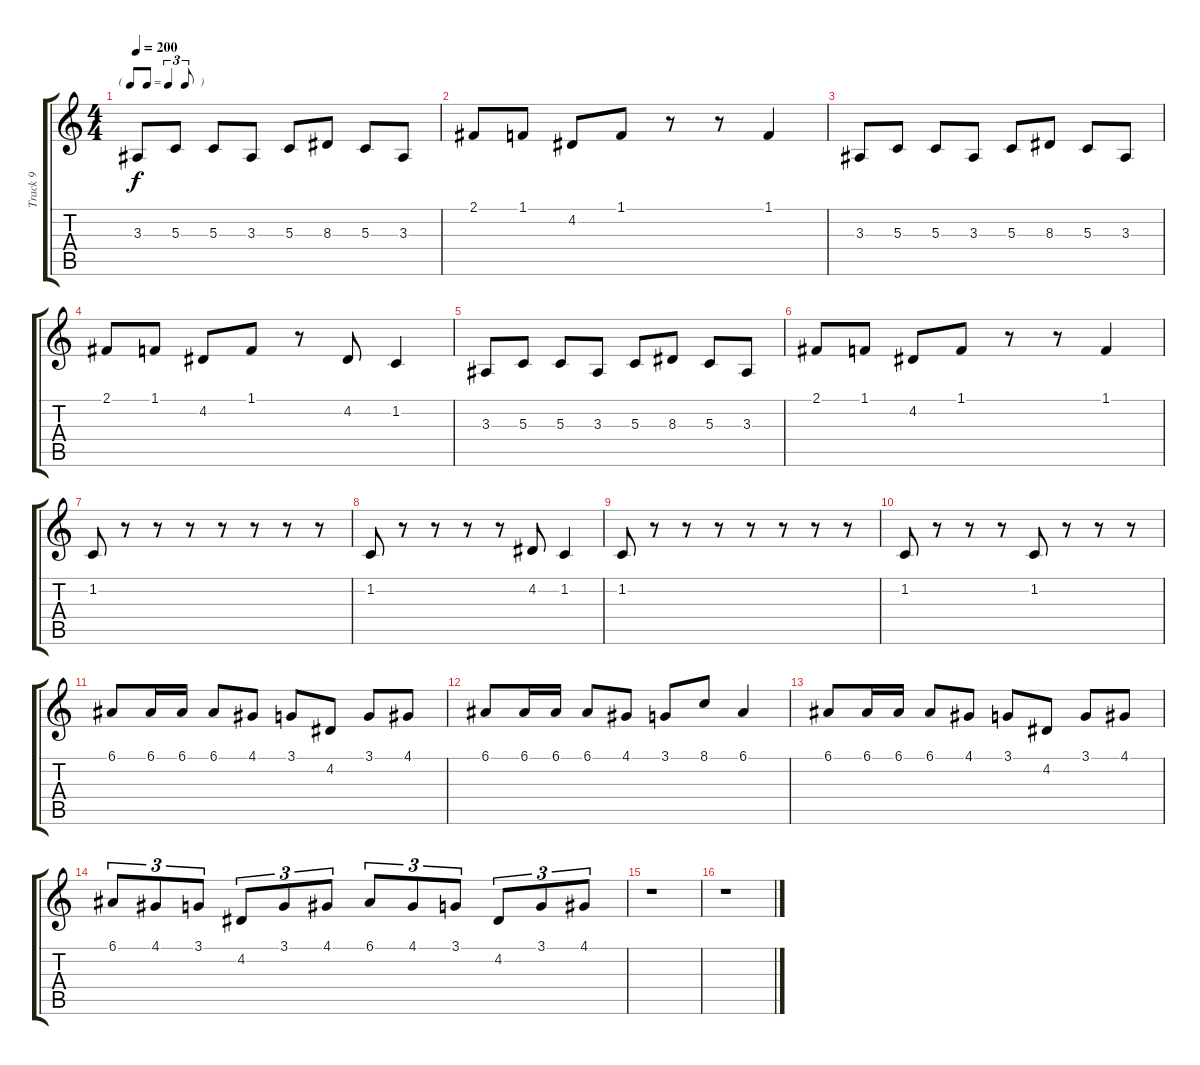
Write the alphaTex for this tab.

\track ("Track 9" "Track 9") {instrument altosax}
\staff {score tabs}
\tuning (E4 B3 G3 D3 A2 E2) {hide}
\ts (4 4)
\tf triplet8th
\tempo 200
\clef g2
\ks c
3.3.8{dy f} 5.3.8 5.3.8 3.3.8 5.3.8 8.3.8 5.3.8 3.3.8 |
2.1.8 1.1.8 4.2.8 1.1.8 r.8 r.8 1.1.4 |
3.3.8 5.3.8 5.3.8 3.3.8 5.3.8 8.3.8 5.3.8 3.3.8 |
2.1.8 1.1.8 4.2.8 1.1.8 r.8 4.2.8 1.2.4 |
3.3.8 5.3.8 5.3.8 3.3.8 5.3.8 8.3.8 5.3.8 3.3.8 |
2.1.8 1.1.8 4.2.8 1.1.8 r.8 r.8 1.1.4 |
1.2.8 r.8 r.8 r.8 r.8 r.8 r.8 r.8 |
1.2.8 r.8 r.8 r.8 r.8 4.2.8 1.2.4 |
1.2.8 r.8 r.8 r.8 r.8 r.8 r.8 r.8 |
1.2.8 r.8 r.8 r.8 1.2.8 r.8 r.8 r.8 |
6.1.8 6.1.16 6.1.16 6.1.8 4.1.8 3.1.8 4.2.8 3.1.8 4.1.8 |
6.1.8 6.1.16 6.1.16 6.1.8 4.1.8 3.1.8 8.1.8 6.1.4 |
6.1.8 6.1.16 6.1.16 6.1.8 4.1.8 3.1.8 4.2.8 3.1.8 4.1.8 |
6.1.8{tu (3 2)} 4.1.8{tu (3 2)} 3.1.8{tu (3 2)} 4.2.8{tu (3 2)} 3.1.8{tu (3 2)} 4.1.8{tu (3 2)} 6.1.8{tu (3 2)} 4.1.8{tu (3 2)} 3.1.8{tu (3 2)} 4.2.8{tu (3 2)} 3.1.8{tu (3 2)} 4.1.8{tu (3 2)} |
r.1 |
r.1
